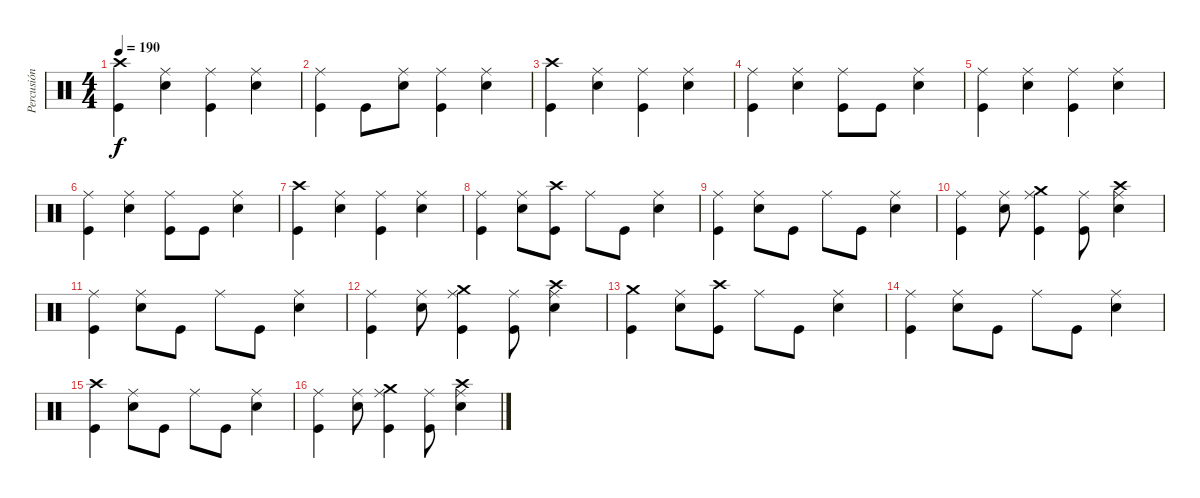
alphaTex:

\track ("Percusión" "Percusión") {instrument percussion bank 14}
\staff {score}
\articulation defaults
\ts (4 4)
\tempo 190
\clef neutral
\ks c
("Kick (hit)" "Crash high (hit)").4{dy f} ("Ride (middle)" "Snare (hit) 2").4 ("Ride (middle)" "Kick (hit)").4 ("Ride (middle)" "Snare (hit) 2").4 |
("Ride (middle)" "Kick (hit)").4 "Kick (hit)".8 ("Snare (hit) 2" "Ride (middle)").8 ("Kick (hit)" "Ride (middle)").4 ("Snare (hit) 2" "Ride (middle)").4 |
("Kick (hit)" "Crash high (hit)").4 ("Ride (middle)" "Snare (hit) 2").4 ("Ride (middle)" "Kick (hit)").4 ("Ride (middle)" "Snare (hit) 2").4 |
("Kick (hit)" "Ride (middle)").4 ("Snare (hit) 2" "Ride (middle)").4 ("Kick (hit)" "Ride (middle)").8 "Kick (hit)".8 ("Snare (hit) 2" "Ride (middle)").4 |
("Kick (hit)" "Ride (middle)").4 ("Ride (middle)" "Snare (hit) 2").4 ("Ride (middle)" "Kick (hit)").4 ("Ride (middle)" "Snare (hit) 2").4 |
("Kick (hit)" "Ride (middle)").4 ("Snare (hit) 2" "Ride (middle)").4 ("Kick (hit)" "Ride (middle)").8 "Kick (hit)".8 ("Snare (hit) 2" "Ride (middle)").4 |
("Crash high (hit)" "Kick (hit)").4 ("Snare (hit) 2" "Ride (middle)").4 ("Ride (middle)" "Kick (hit)").4 ("Ride (middle)" "Snare (hit) 2").4 |
("Kick (hit)" "Ride (middle)").4 ("Snare (hit) 2" "Ride (middle)").8 ("Crash high (hit)" "Kick (hit)").8 "Ride (middle)".8 "Kick (hit)".8 ("Snare (hit) 2" "Ride (middle)").4 |
("Kick (hit)" "Ride (middle)").4 ("Snare (hit) 2" "Ride (middle)").8 "Kick (hit)".8 "Ride (middle)".8 "Kick (hit)".8 ("Snare (hit) 2" "Ride (middle)").4 |
("Kick (hit)" "Ride (middle)").4 ("Snare (hit) 2" "Ride (middle)").8 ("Ride (middle)" "Crash medium (hit)" "Kick (hit)").4 ("Kick (hit)" "Ride (middle)").8 ("Ride (middle)" "Crash high (hit)" "Snare (hit) 2").4 |
("Kick (hit)" "Ride (middle)").4 ("Ride (middle)" "Snare (hit) 2").8 "Kick (hit)".8 "Ride (middle)".8 "Kick (hit)".8 ("Snare (hit) 2" "Ride (middle)").4 |
("Kick (hit)" "Ride (middle)").4 ("Snare (hit) 2" "Ride (middle)").8 ("Ride (middle)" "Kick (hit)" "Crash medium (hit)").4 ("Kick (hit)" "Ride (middle)").8 ("Ride (middle)" "Snare (hit) 2" "Crash high (hit)").4 |
("Crash medium (hit)" "Kick (hit)").4 ("Snare (hit) 2" "Ride (middle)").8 ("Kick (hit)" "Crash high (hit)").8 "Ride (middle)".8 "Kick (hit)".8 ("Snare (hit) 2" "Ride (middle)").4 |
("Kick (hit)" "Ride (middle)").4 ("Snare (hit) 2" "Ride (middle)").8 "Kick (hit)".8 "Ride (middle)".8 "Kick (hit)".8 ("Ride (middle)" "Snare (hit) 2").4 |
("Crash high (hit)" "Kick (hit)").4 ("Ride (middle)" "Snare (hit) 2").8 "Kick (hit)".8 "Ride (middle)".8 "Kick (hit)".8 ("Snare (hit) 2" "Ride (middle)").4 |
("Kick (hit)" "Ride (middle)").4 ("Ride (middle)" "Snare (hit) 2").8 ("Ride (middle)" "Crash medium (hit)" "Kick (hit)").4 ("Kick (hit)" "Ride (middle)").8 ("Ride (middle)" "Crash high (hit)" "Snare (hit) 2").4
